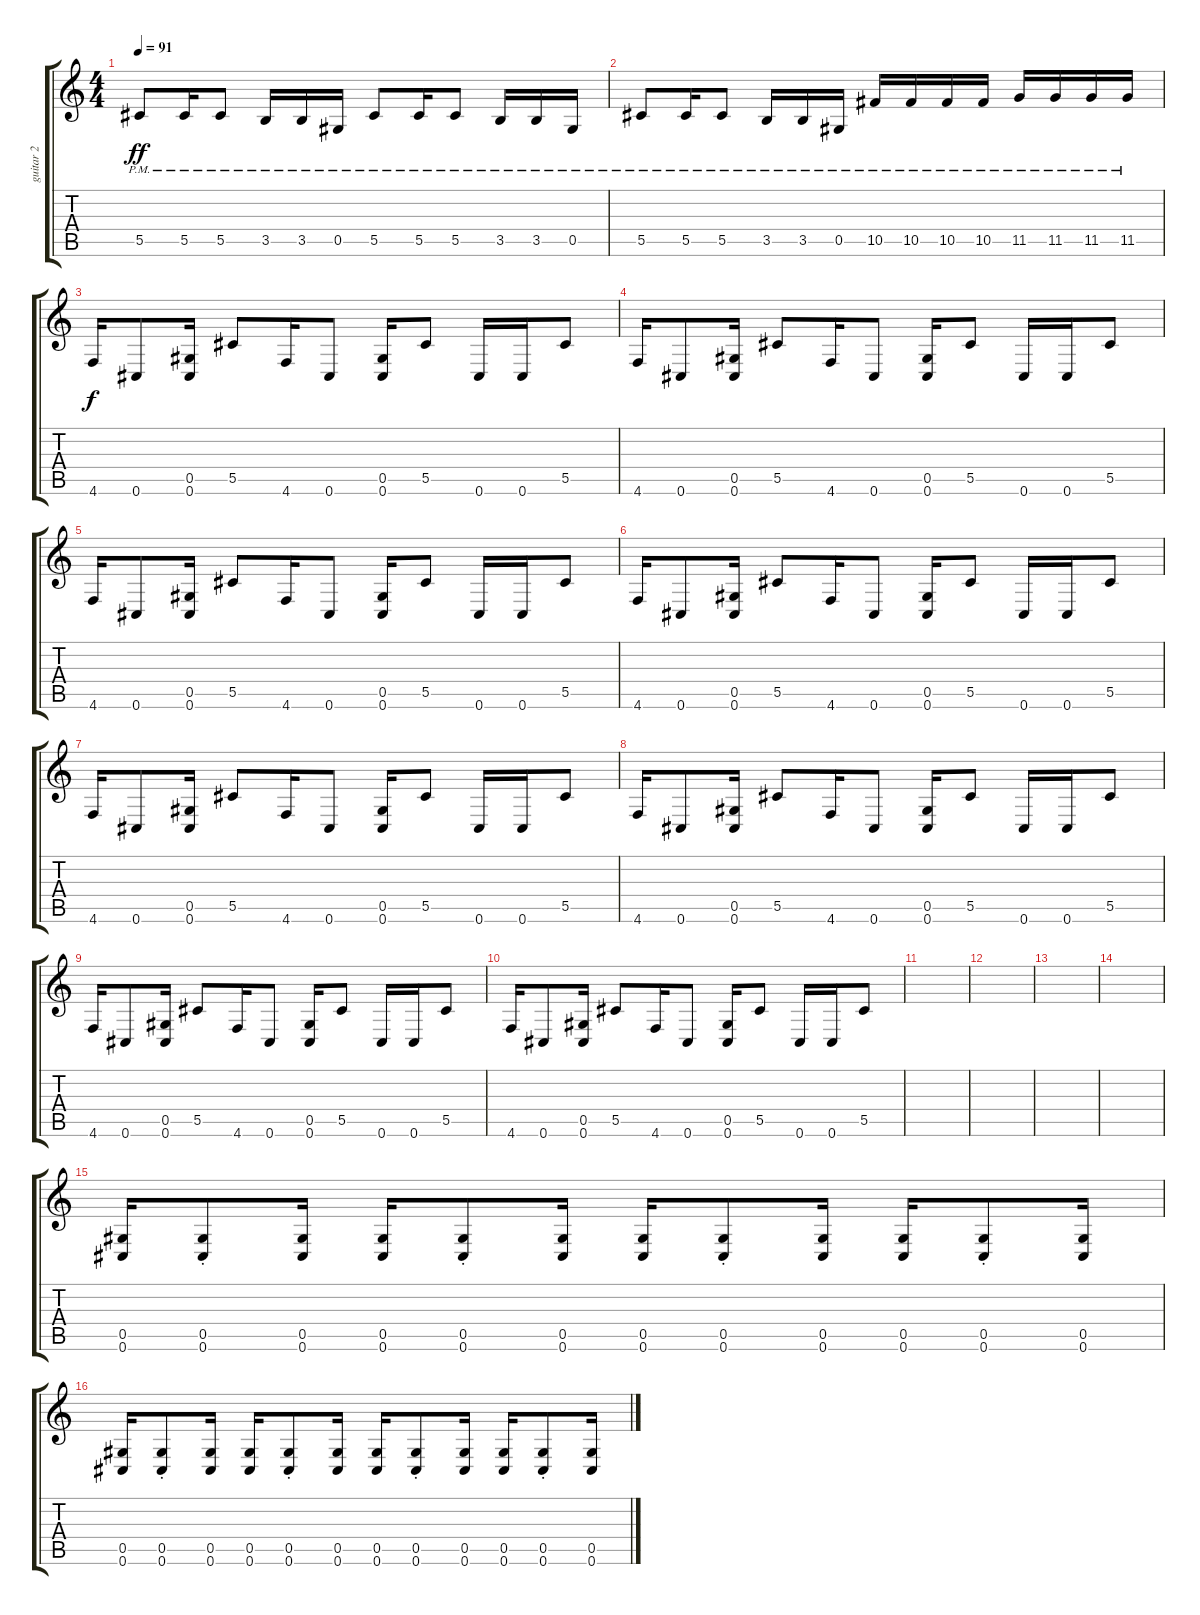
\track ("guitar 2" "guitar 2") {instrument distortionguitar}
\staff {score tabs}
\tuning (Eb4 Bb3 Gb3 Db3 Ab2 Db2) {hide}
\ts (4 4)
\tempo 91
\clef g2
\ks c
5.5{pm}.8{dy ff} 5.5{pm}.16 5.5{pm}.8 3.5{pm}.16 3.5{pm}.16 0.5{pm}.16 5.5{pm}.8 5.5{pm}.16 5.5{pm}.8 3.5{pm}.16 3.5{pm}.16 0.5{pm}.16 |
5.5{pm}.8 5.5{pm}.16 5.5{pm}.8 3.5{pm}.16 3.5{pm}.16 0.5{pm}.16 10.5{pm}.16 10.5{pm}.16 10.5{pm}.16 10.5{pm}.16 11.5{pm}.16 11.5{pm}.16 11.5{pm}.16 11.5{pm}.16 |
4.6.16{dy f instrument distortionguitar} 0.6.8 (0.5 0.6).16 5.5.8 4.6.16 0.6.8 (0.5 0.6).16 5.5.8 0.6.16 0.6.16 5.5.8 |
4.6.16 0.6.8 (0.5 0.6).16 5.5.8 4.6.16 0.6.8 (0.5 0.6).16 5.5.8 0.6.16 0.6.16 5.5.8 |
4.6.16 0.6.8 (0.5 0.6).16 5.5.8 4.6.16 0.6.8 (0.5 0.6).16 5.5.8 0.6.16 0.6.16 5.5.8 |
4.6.16 0.6.8 (0.5 0.6).16 5.5.8 4.6.16 0.6.8 (0.5 0.6).16 5.5.8 0.6.16 0.6.16 5.5.8 |
4.6.16 0.6.8 (0.5 0.6).16 5.5.8 4.6.16 0.6.8 (0.5 0.6).16 5.5.8 0.6.16 0.6.16 5.5.8 |
4.6.16 0.6.8 (0.5 0.6).16 5.5.8 4.6.16 0.6.8 (0.5 0.6).16 5.5.8 0.6.16 0.6.16 5.5.8 |
4.6.16 0.6.8 (0.5 0.6).16 5.5.8 4.6.16 0.6.8 (0.5 0.6).16 5.5.8 0.6.16 0.6.16 5.5.8 |
4.6.16 0.6.8 (0.5 0.6).16 5.5.8 4.6.16 0.6.8 (0.5 0.6).16 5.5.8 0.6.16 0.6.16 5.5.8 |
|
|
|
|
(0.5 0.6).16 (0.5{st} 0.6{st}).8 (0.5 0.6).16 (0.5 0.6).16 (0.5{st} 0.6{st}).8 (0.5 0.6).16 (0.5 0.6).16 (0.5{st} 0.6{st}).8 (0.5 0.6).16 (0.5 0.6).16 (0.5{st} 0.6{st}).8 (0.5 0.6).16 |
(0.5 0.6).16 (0.5{st} 0.6{st}).8 (0.5 0.6).16 (0.5 0.6).16 (0.5{st} 0.6{st}).8 (0.5 0.6).16 (0.5 0.6).16 (0.5{st} 0.6{st}).8 (0.5 0.6).16 (0.5 0.6).16 (0.5{st} 0.6{st}).8 (0.5 0.6).16
